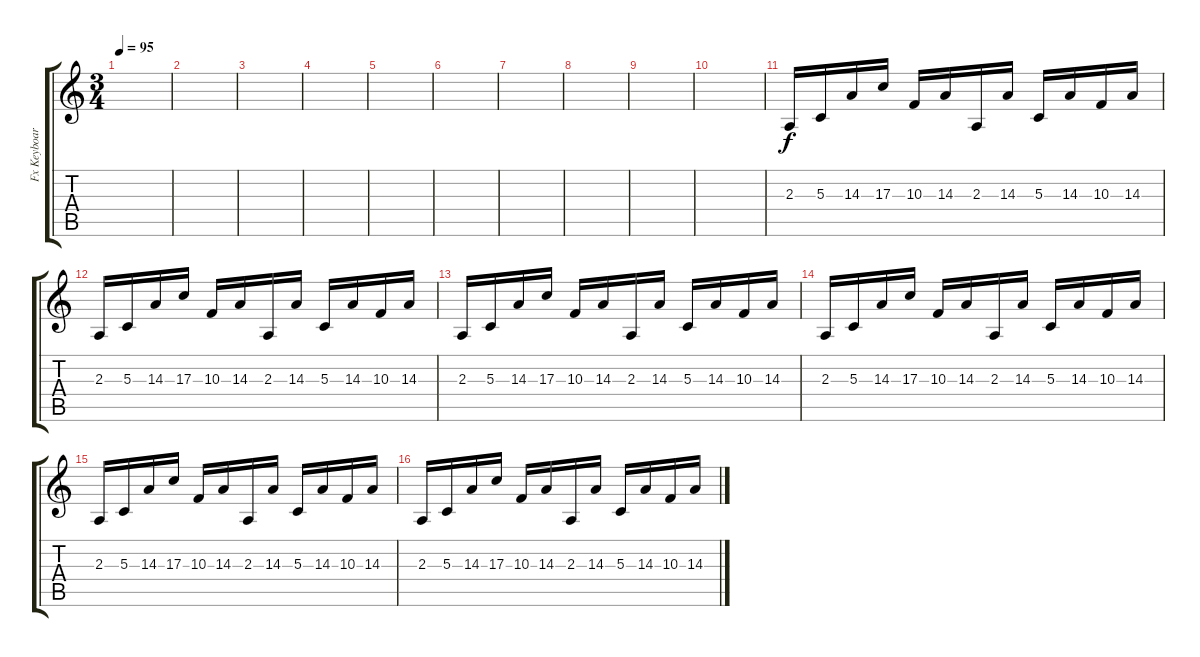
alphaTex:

\track ("Fx Keyboard 3" "Fx Keyboar") {instrument lead5charang}
\staff {score tabs}
\tuning (E4 B3 G3 D3 A2 E2) {hide}
\ts (3 4)
\tempo 95
\clef g2
\ks c
|
|
|
|
|
|
|
|
|
|
2.3.16 5.3.16 14.3.16 17.3.16 10.3.16 14.3.16 2.3.16 14.3.16 5.3.16 14.3.16 10.3.16 14.3.16 |
2.3.16 5.3.16 14.3.16 17.3.16 10.3.16 14.3.16 2.3.16 14.3.16 5.3.16 14.3.16 10.3.16 14.3.16 |
2.3.16 5.3.16 14.3.16 17.3.16 10.3.16 14.3.16 2.3.16 14.3.16 5.3.16 14.3.16 10.3.16 14.3.16 |
2.3.16 5.3.16 14.3.16 17.3.16 10.3.16 14.3.16 2.3.16 14.3.16 5.3.16 14.3.16 10.3.16 14.3.16 |
2.3.16 5.3.16 14.3.16 17.3.16 10.3.16 14.3.16 2.3.16 14.3.16 5.3.16 14.3.16 10.3.16 14.3.16 |
2.3.16 5.3.16 14.3.16 17.3.16 10.3.16 14.3.16 2.3.16 14.3.16 5.3.16 14.3.16 10.3.16 14.3.16
